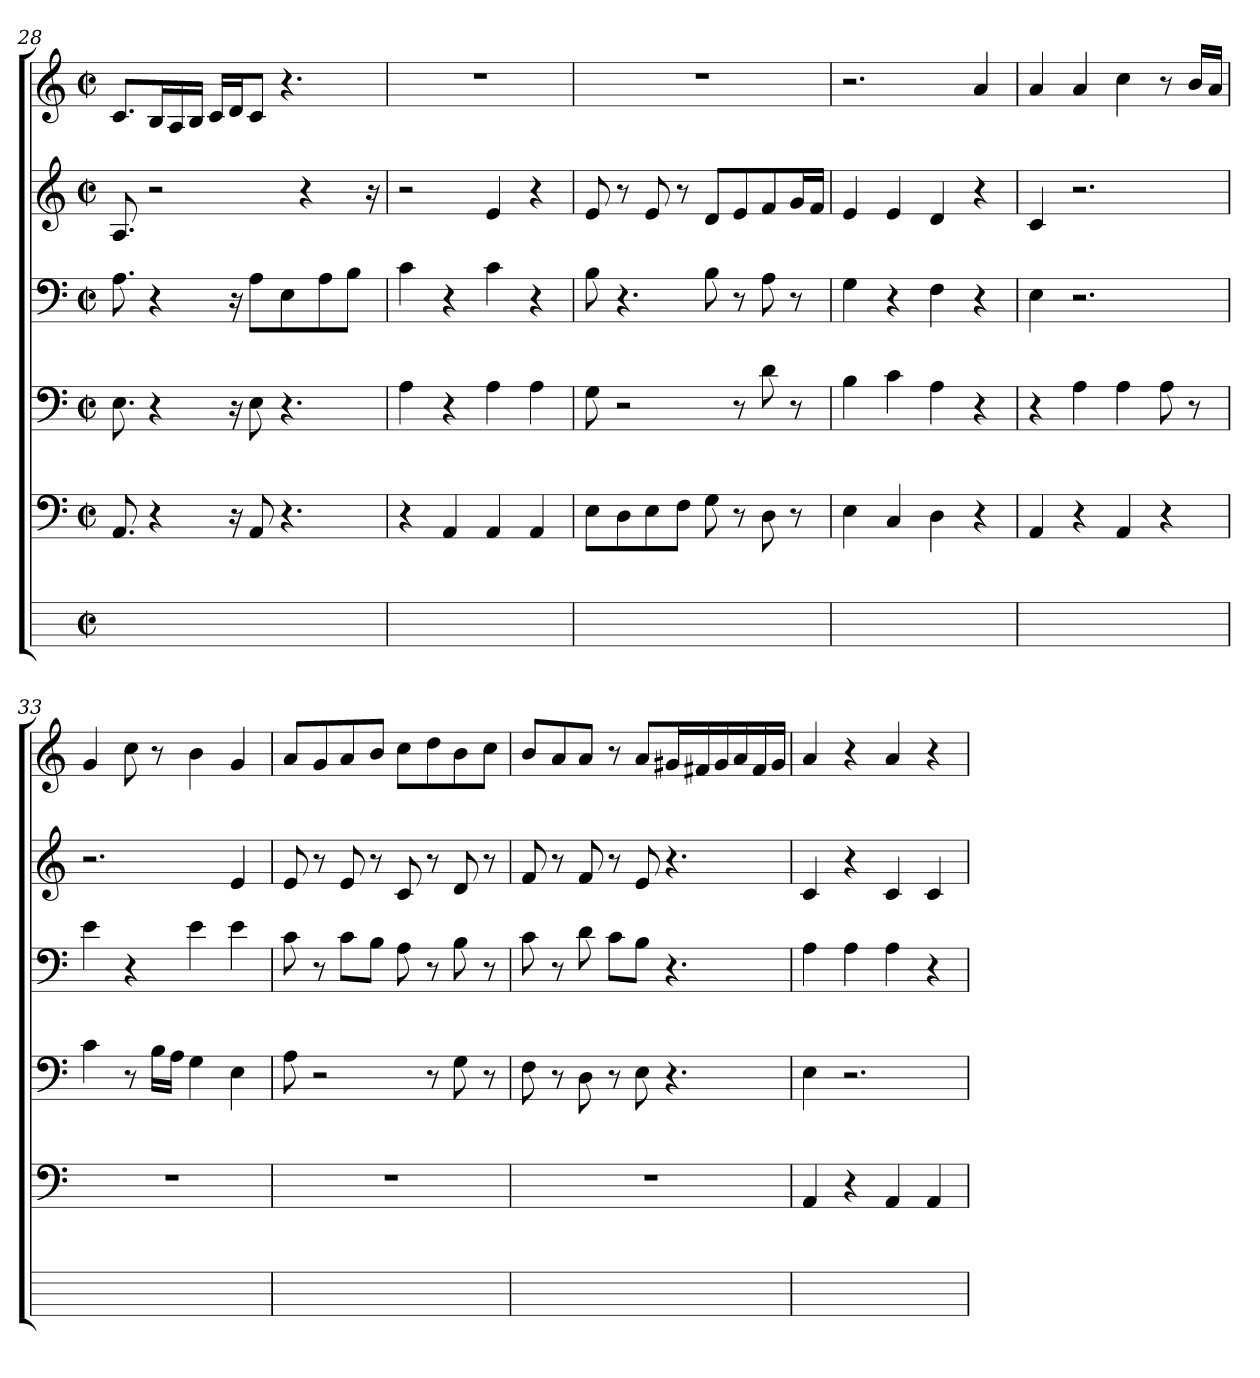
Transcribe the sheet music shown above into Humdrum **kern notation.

**kern	**kern	**kern	**kern	**kern	**kern
*part6	*part5	*part4	*part3	*part2	*part1
*staff6	*staff5	*staff4	*staff3	*staff2	*staff1
*	*clefF4	*clefF4	*clefF4	*clefG2	*clefG2
*	*k[]	*k[]	*k[]	*k[]	*k[]
*	*C:	*C:	*C:	*C:	*C:
*M2/2	*M2/2	*M2/2	*M2/2	*M2/2	*M2/2
*met(c|)	*met(c|)	*met(c|)	*met(c|)	*met(c|)	*met(c|)
=28	=28	=28	=28	=28	=28
1ryy	8.AA	8.E	8.A	8.A	8.cL
.	4r	4r	4r	2r	16BiL
.	.	.	.	.	16Ai
.	.	.	.	.	16BiJJ
.	.	.	.	.	16ciLL
.	16r	16r	16r	.	16diJ
.	8AAj	8Ej	8AjL	.	8cjJ
.	4.r	4.r	8Ei	.	4.r
.	.	.	.	4r	.
.	.	.	8Ai	.	.
.	.	.	8BiJ	.	.
.	.	.	.	16r	.
=29	=29	=29	=29	=29	=29
1ryy	4r	4A	4c	2r	1r
.	4AA	4r	4r	.	.
.	4AA	4A	4c	4e	.
.	4AA	4A	4r	4r	.
=30	=30	=30	=30	=30	=30
1ryy	8EL	8G	8B	8e	1r
.	8Di	2r	4.r	8r	.
.	8Ej	.	.	8e	.
.	8FJ	.	.	8r	.
.	8G	.	8Bj	8dL	.
.	8r	8r	8r	8ei	.
.	8D	8d	8A	8f	.
.	8r	8r	8r	16giL	.
.	.	.	.	16fiJJ	.
=31	=31	=31	=31	=31	=31
1ryy	4E	4B	4G	4e	2.r
.	4C	4c	4r	4ej	.
.	4D	4A	4F	4d	.
.	4r	4r	4r	4r	4a
=32	=32	=32	=32	=32	=32
1ryy	4AA	4r	4E	4c	4a
.	4r	4A	2.r	2.r	4a
.	4AAj	4A	.	.	4cc
.	4r	8A	.	.	8r
.	.	8r	.	.	16bjLL
.	.	.	.	.	16aiJJ
=33	=33	=33	=33	=33	=33
1ryy	1r	4c	4e	2.r	4g
.	.	8r	4r	.	8cc
.	.	16BLL	.	.	8r
.	.	16AJJ	.	.	.
.	.	4G	4e	.	4b
.	.	4E	4e	4e	4g
=34	=34	=34	=34	=34	=34
1ryy	1r	8A	8c	8e	8aL
.	.	2r	8r	8r	8gi
.	.	.	8cjL	8e	8aj
.	.	.	8BJ	8r	8bJ
.	.	.	8A	8c	8ccL
.	.	8r	8r	8r	8ddi
.	.	8G	8B	8d	8b
.	.	8r	8r	8r	8cciJ
=35	=35	=35	=35	=35	=35
1ryy	1r	8F	8c	8f	8bjL
.	.	8r	8r	8r	8ai
.	.	8D	8d	8fj	8aJ
.	.	8r	8ciL	8r	8r
.	.	8E	8BJ	8e	8ajL
.	.	4.r	4.r	4.r	16g#XiL
.	.	.	.	.	16f#Xi
.	.	.	.	.	16g#
.	.	.	.	.	16ai
.	.	.	.	.	16f#i
.	.	.	.	.	16g#iJJ
=36	=36	=36	=36	=36	=36
1ryy	4AA	4Ej	4A	4c	4a
.	4r	2.r	4A	4r	4r
.	4AA	.	4A	4c	4aj
.	4AA	.	4r	4c	4r
=	=	=	=	=	=
*-	*-	*-	*-	*-	*-
